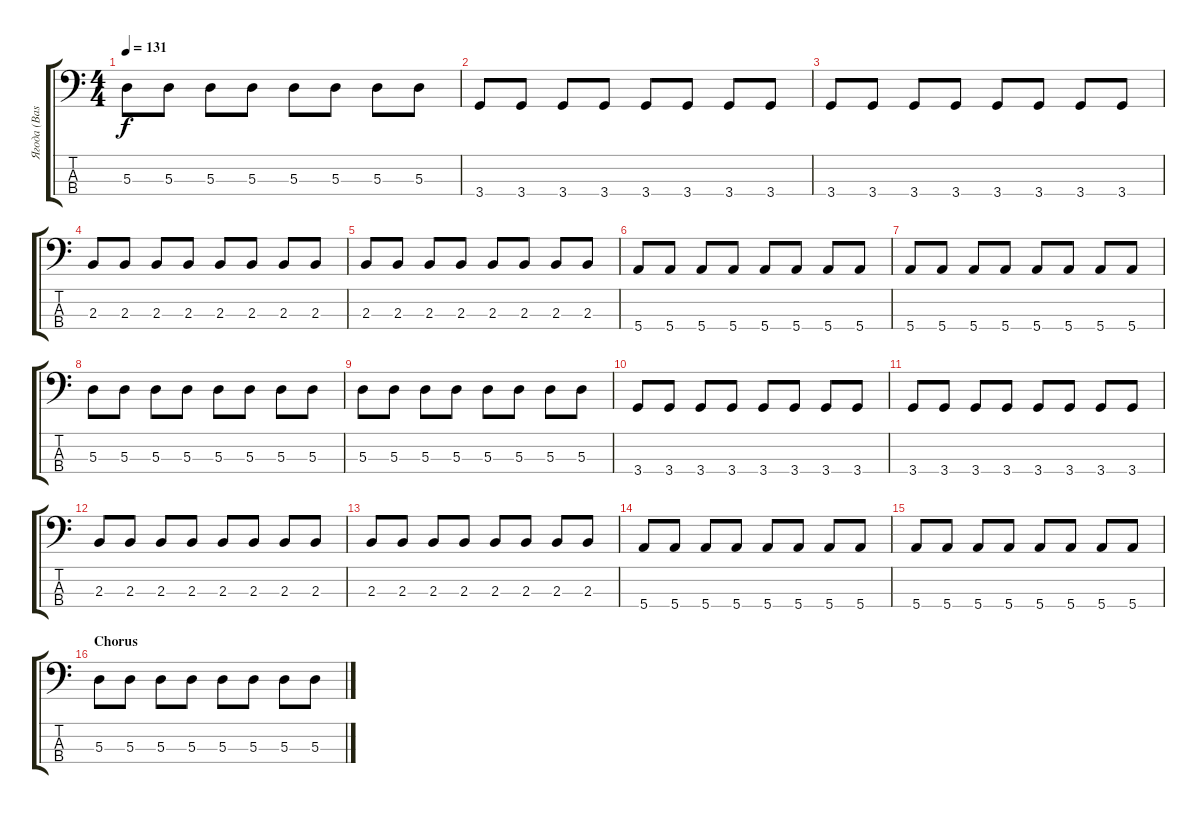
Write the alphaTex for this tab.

\track ("Ягода (Bass)" "Ягода (Bas") {instrument electricbassfinger}
\staff {score tabs}
\tuning (G2 D2 A1 E1) {hide}
\ts (4 4)
\tempo 131
\clef f4
\ks c
5.3.8{dy f} 5.3.8 5.3.8 5.3.8 5.3.8 5.3.8 5.3.8 5.3.8 |
3.4.8 3.4.8 3.4.8 3.4.8 3.4.8 3.4.8 3.4.8 3.4.8 |
3.4.8 3.4.8 3.4.8 3.4.8 3.4.8 3.4.8 3.4.8 3.4.8 |
2.3.8 2.3.8 2.3.8 2.3.8 2.3.8 2.3.8 2.3.8 2.3.8 |
2.3.8 2.3.8 2.3.8 2.3.8 2.3.8 2.3.8 2.3.8 2.3.8 |
5.4.8 5.4.8 5.4.8 5.4.8 5.4.8 5.4.8 5.4.8 5.4.8 |
5.4.8 5.4.8 5.4.8 5.4.8 5.4.8 5.4.8 5.4.8 5.4.8 |
5.3.8 5.3.8 5.3.8 5.3.8 5.3.8 5.3.8 5.3.8 5.3.8 |
5.3.8 5.3.8 5.3.8 5.3.8 5.3.8 5.3.8 5.3.8 5.3.8 |
3.4.8 3.4.8 3.4.8 3.4.8 3.4.8 3.4.8 3.4.8 3.4.8 |
3.4.8 3.4.8 3.4.8 3.4.8 3.4.8 3.4.8 3.4.8 3.4.8 |
2.3.8 2.3.8 2.3.8 2.3.8 2.3.8 2.3.8 2.3.8 2.3.8 |
2.3.8 2.3.8 2.3.8 2.3.8 2.3.8 2.3.8 2.3.8 2.3.8 |
5.4.8 5.4.8 5.4.8 5.4.8 5.4.8 5.4.8 5.4.8 5.4.8 |
5.4.8 5.4.8 5.4.8 5.4.8 5.4.8 5.4.8 5.4.8 5.4.8 |
\section ("" "Chorus")
5.3.8 5.3.8 5.3.8 5.3.8 5.3.8 5.3.8 5.3.8 5.3.8
